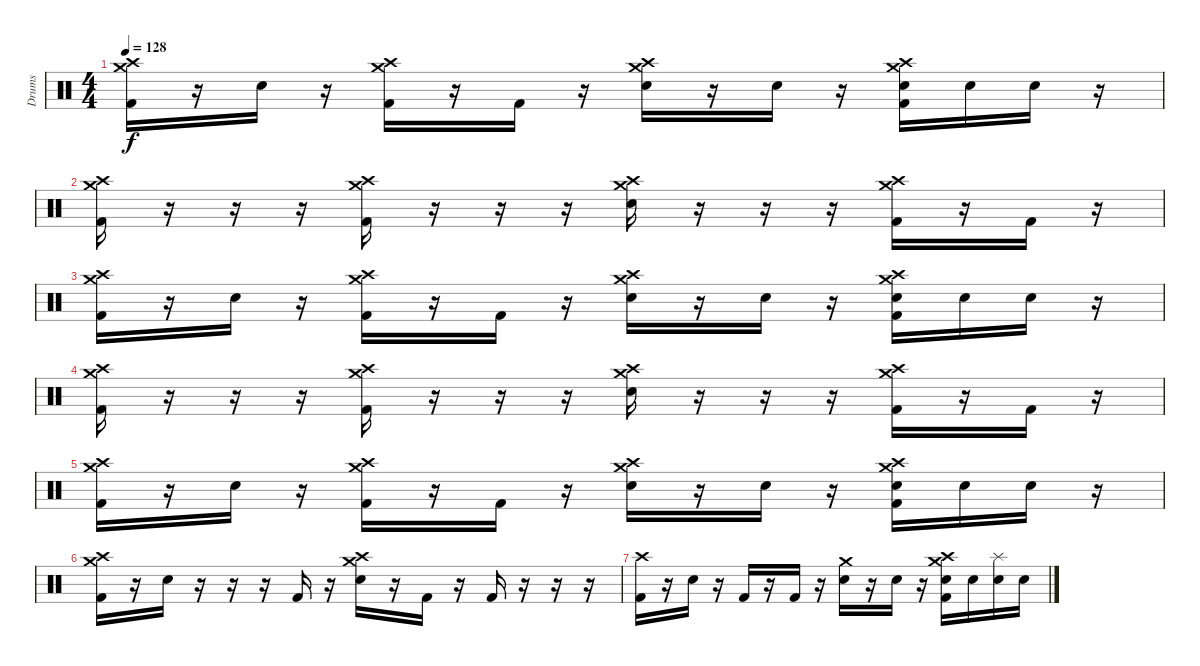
\track ("Drums" "Drums") {instrument percussion}
\staff {score}
\articulation defaults
\ts (4 4)
\tempo 128
\clef neutral
\ks c
("Crash high (hit)" "Crash medium (hit)" "Kick (hit) 2").16{dy f} r.16 "Electric Snare (hit)".16 r.16 ("Crash high (hit)" "Crash medium (hit)" "Kick (hit) 2").16 r.16 "Kick (hit) 2".16 r.16 ("Crash high (hit)" "Crash medium (hit)" "Electric Snare (hit)").16 r.16 "Electric Snare (hit)".16 r.16 ("Crash high (hit)" "Crash medium (hit)" "Electric Snare (hit)" "Kick (hit) 2").16 "Electric Snare (hit)".16 "Electric Snare (hit)".16 r.16 |
("Crash high (hit)" "Crash medium (hit)" "Kick (hit) 2").16 r.16 r.16 r.16 ("Crash high (hit)" "Crash medium (hit)" "Kick (hit) 2").16 r.16 r.16 r.16 ("Crash high (hit)" "Crash medium (hit)" "Electric Snare (hit)").16 r.16 r.16 r.16 ("Crash high (hit)" "Crash medium (hit)" "Kick (hit) 2").16 r.16 "Kick (hit) 2".16 r.16 |
("Crash high (hit)" "Crash medium (hit)" "Kick (hit) 2").16 r.16 "Electric Snare (hit)".16 r.16 ("Crash high (hit)" "Crash medium (hit)" "Kick (hit) 2").16 r.16 "Kick (hit) 2".16 r.16 ("Crash high (hit)" "Crash medium (hit)" "Electric Snare (hit)").16 r.16 "Electric Snare (hit)".16 r.16 ("Crash high (hit)" "Crash medium (hit)" "Electric Snare (hit)" "Kick (hit) 2").16 "Electric Snare (hit)".16 "Electric Snare (hit)".16 r.16 |
("Crash high (hit)" "Crash medium (hit)" "Kick (hit) 2").16 r.16 r.16 r.16 ("Crash high (hit)" "Crash medium (hit)" "Kick (hit) 2").16 r.16 r.16 r.16 ("Crash high (hit)" "Crash medium (hit)" "Electric Snare (hit)").16 r.16 r.16 r.16 ("Crash high (hit)" "Crash medium (hit)" "Kick (hit) 2").16 r.16 "Kick (hit) 2".16 r.16 |
("Crash high (hit)" "Crash medium (hit)" "Kick (hit) 2").16 r.16 "Electric Snare (hit)".16 r.16 ("Crash high (hit)" "Crash medium (hit)" "Kick (hit) 2").16 r.16 "Kick (hit) 2".16 r.16 ("Crash high (hit)" "Crash medium (hit)" "Electric Snare (hit)").16 r.16 "Electric Snare (hit)".16 r.16 ("Crash high (hit)" "Crash medium (hit)" "Electric Snare (hit)" "Kick (hit) 2").16 "Electric Snare (hit)".16 "Electric Snare (hit)".16 r.16 |
("Crash high (hit)" "Crash medium (hit)" "Kick (hit) 2").16 r.16 "Electric Snare (hit)".16 r.16 r.16 r.16 "Kick (hit) 2".16 r.16 ("Crash high (hit)" "Crash medium (hit)" "Electric Snare (hit)").16 r.16 "Kick (hit) 2".16 r.16 "Kick (hit) 2".16 r.16 r.16 r.16 |
("Crash high (hit)" "Kick (hit) 2").16{volume 16 balance 0} r.16 "Electric Snare (hit)".16{balance 8} r.16 "Kick (hit) 2".16 r.16 "Kick (hit) 2".16 r.16 ("Crash medium (hit)" "Electric Snare (hit)").16{balance 16} r.16 "Electric Snare (hit)".16 r.16 ("Crash high (hit)" "Crash medium (hit)" "Electric Snare (hit)" "Kick (hit) 2").16 "Electric Snare (hit)".16 ("Splash (hit)" "Electric Snare (hit)").16 "Electric Snare (hit)".16
